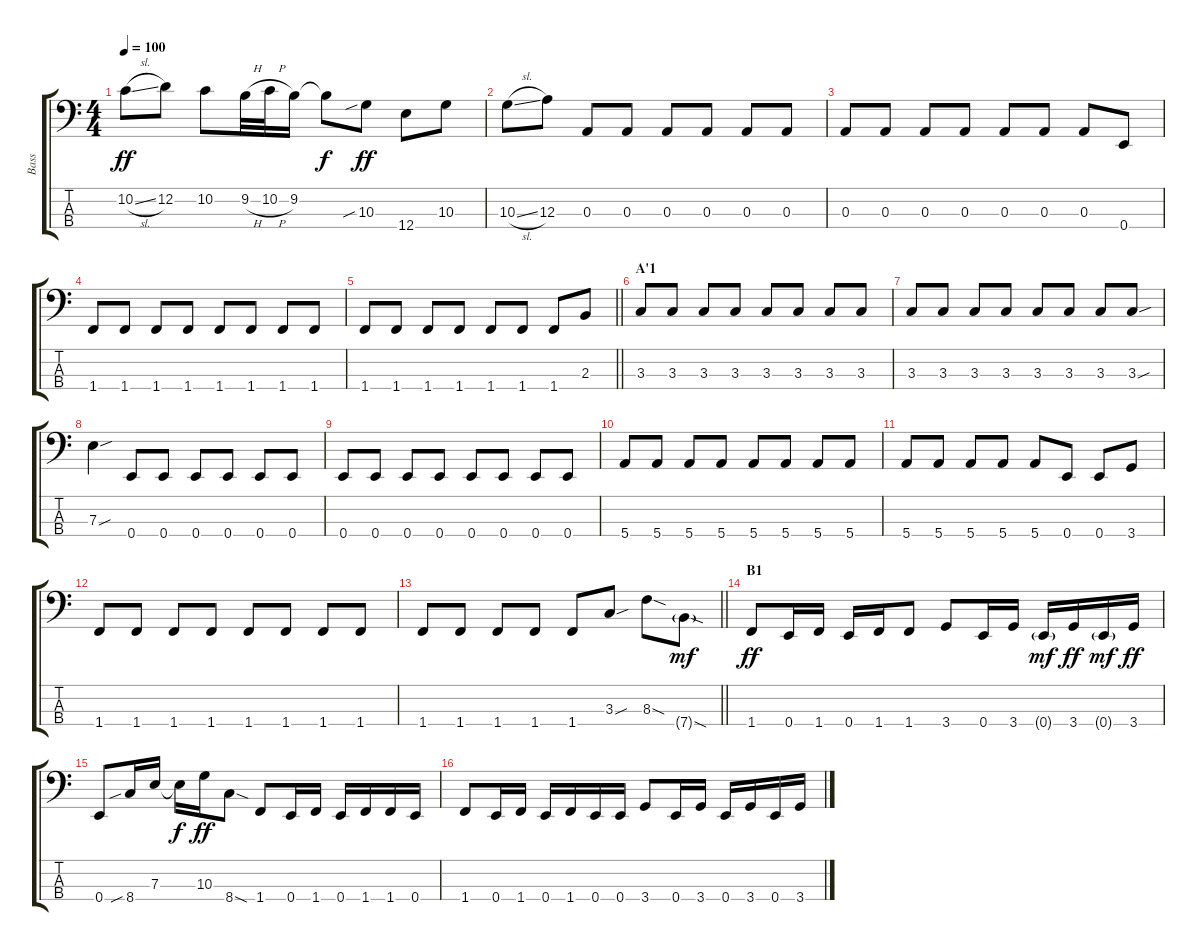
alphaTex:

\track ("Bass" "Bass") {instrument electricbasspick}
\staff {score tabs}
\tuning (G2 D2 A1 E1) {hide}
\ts (4 4)
\tempo 100
\clef f4
\ks c
10.2{sl}.8{dy ff} 12.2.8 10.2.8 9.2{h}.32 10.2{h}.32 9.2.16 9.2{t}.8{dy f} 10.3{sib}.8{dy ff} 12.4.8 10.3.8 |
10.3{sl}.8 12.3.8 0.3.8 0.3.8 0.3.8 0.3.8 0.3.8 0.3.8 |
0.3.8 0.3.8 0.3.8 0.3.8 0.3.8 0.3.8 0.3.8 0.4.8 |
1.4.8 1.4.8 1.4.8 1.4.8 1.4.8 1.4.8 1.4.8 1.4.8 |
\barLineRight lightlight
1.4.8 1.4.8 1.4.8 1.4.8 1.4.8 1.4.8 1.4.8 2.3.8 |
\section ("" "A'1")
3.3.8 3.3.8 3.3.8 3.3.8 3.3.8 3.3.8 3.3.8 3.3.8 |
3.3.8 3.3.8 3.3.8 3.3.8 3.3.8 3.3.8 3.3.8 3.3{sou}.8 |
7.3{sou}.4 0.4.8 0.4.8 0.4.8 0.4.8 0.4.8 0.4.8 |
0.4.8 0.4.8 0.4.8 0.4.8 0.4.8 0.4.8 0.4.8 0.4.8 |
5.4.8 5.4.8 5.4.8 5.4.8 5.4.8 5.4.8 5.4.8 5.4.8 |
5.4.8 5.4.8 5.4.8 5.4.8 5.4.8 0.4.8 0.4.8 3.4.8 |
1.4.8 1.4.8 1.4.8 1.4.8 1.4.8 1.4.8 1.4.8 1.4.8 |
\barLineRight lightlight
1.4.8 1.4.8 1.4.8 1.4.8 1.4.8 3.3{sou}.8 8.3{sod}.8 7.4{sod g}.8{dy mf} |
\section ("" "B1")
1.4.8{dy ff} 0.4.16 1.4.16 0.4.16 1.4.16 1.4.8 3.4.8 0.4.16 3.4.16 0.4{g}.16{dy mf} 3.4.16{dy ff} 0.4{g}.16{dy mf} 3.4.16{dy ff} |
0.4.8 8.4{sib}.16 7.3.16 7.3{t}.16{dy f} 10.3.16{dy ff} 8.4{sod}.8 1.4.8 0.4.16 1.4.16 0.4.16 1.4.16 1.4.16 0.4.16 |
1.4.8 0.4.16 1.4.16 0.4.16 1.4.16 0.4.16 0.4.16 3.4.8 0.4.16 3.4.16 0.4.16 3.4.16 0.4.16 3.4.16
